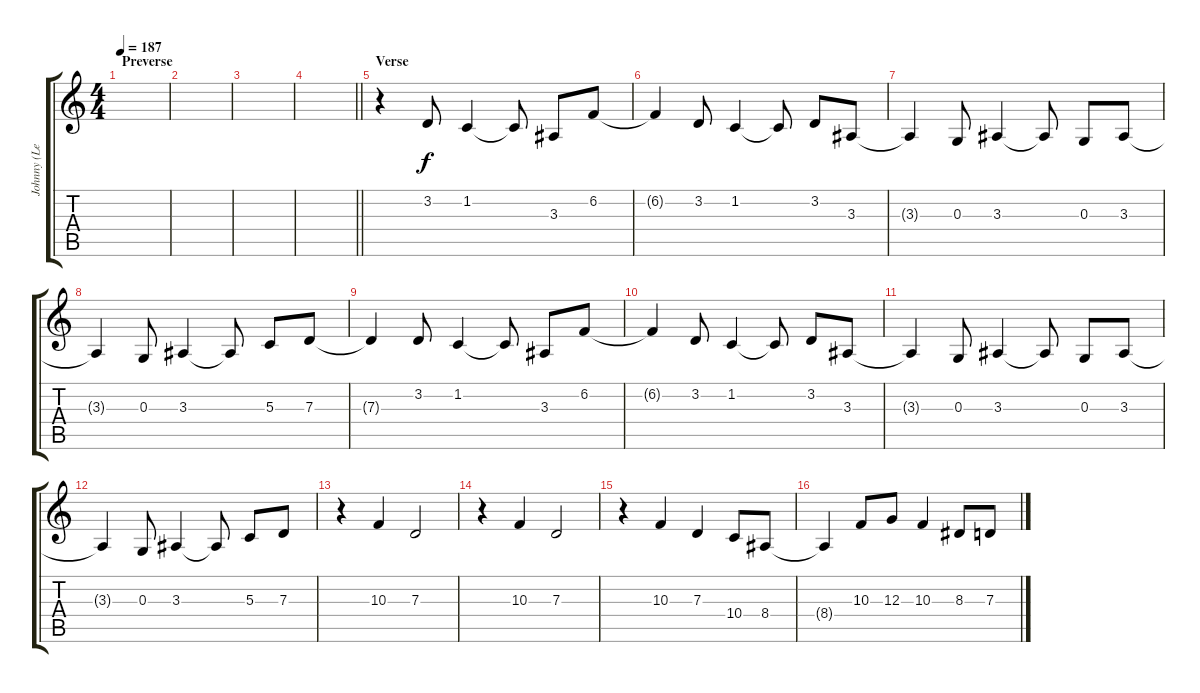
\track ("Johnny (Lead vocals)" "Johnny (Le") {instrument electricgrandpiano}
\staff {score tabs}
\tuning (E4 B3 G3 D3 A2 E2) {hide}
\ts (4 4)
\section ("" "Preverse")
\tempo 187
\clef g2
\ks c
|
|
|
\barLineRight lightlight
|
\section ("" "Verse")
r.4 3.2.8 1.2.4 1.2{t}.8 3.3.8 6.2.8 |
6.2{t}.4 3.2.8 1.2.4 1.2{t}.8 3.2.8 3.3.8 |
3.3{t}.4 0.3.8 3.3.4 3.3{t}.8 0.3.8 3.3.8 |
3.3{t}.4 0.3.8 3.3.4 3.3{t}.8 5.3.8 7.3.8 |
7.3{t}.4 3.2.8 1.2.4 1.2{t}.8 3.3.8 6.2.8 |
6.2{t}.4 3.2.8 1.2.4 1.2{t}.8 3.2.8 3.3.8 |
3.3{t}.4 0.3.8 3.3.4 3.3{t}.8 0.3.8 3.3.8 |
3.3{t}.4 0.3.8 3.3.4 3.3{t}.8 5.3.8 7.3.8 |
r.4 10.3.4 7.3.2 |
r.4 10.3.4 7.3.2 |
r.4 10.3.4 7.3.4 10.4.8 8.4.8 |
8.4{t}.4 10.3.8 12.3.8 10.3.4 8.3.8 7.3.8
